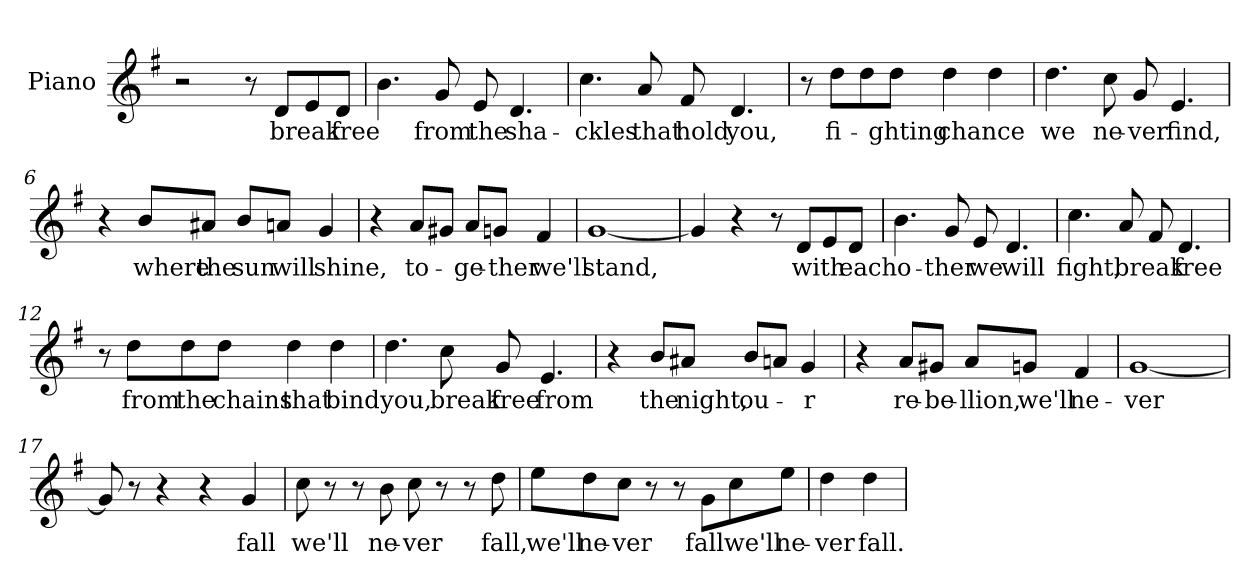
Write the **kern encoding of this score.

**kern	**text
*part1	*part1
*staff1	*staff1
*I"Piano	*
*I'Pno	*
*clefG2	*
*k[f#]	*
*G:	*
=1	=1
2r	.
8r	.
!	!LO:LY:b
8d/L	break
8e/	.
!	!LO:LY:b
8d/J	free
=2	=2
4.b\	.
!	!LO:LY:b
8g/	from
!	!LO:LY:b
8e/	the
!	!LO:LY:b
4.d/	sha-
=3	=3
!	!LO:LY:b
4.cc\	-ckles
!	!LO:LY:b
8a/	that
!	!LO:LY:b
8f#/	hold
!	!LO:LY:b
4.d/	you,
=4	=4
8r	.
!	!LO:LY:b
8dd\L	fi-
8dd\	.
!	!LO:LY:b
8dd\J	-ghting
!	!LO:LY:b
4dd\	chance
4dd\	.
!!LO:LB:g=z
=5	=5
!	!LO:LY:b
4.dd\	we
!	!LO:LY:b
8cc\	ne-
!	!LO:LY:b
8g/	-ver
!	!LO:LY:b
4.e/	find,
=6	=6
4r	.
!	!LO:LY:b
8b/L	where
!	!LO:LY:b
8a#X/J	the
!	!LO:LY:b
8b/L	sun
!	!LO:LY:b
8an/J	will
!	!LO:LY:b
4g/	shine,
=7	=7
4r	.
!	!LO:LY:b
8a/L	to-
8g#X/J	.
!	!LO:LY:b
8a/L	ge-
!	!LO:LY:b
8gn/J	-ther
!	!LO:LY:b
4f#/	we'll
=8	=8
!	!LO:LY:b
[1g	stand,
!!LO:LB:g=z
=9	=9
4g/]	.
4r	.
8r	.
!	!LO:LY:b
8d/L	with
8e/	.
!	!LO:LY:b
8d/J	each
=10	=10
!	!LO:LY:b
4.b\	o-
!	!LO:LY:b
8g/	-ther
!	!LO:LY:b
8e/	we
!	!LO:LY:b
4.d/	will
=11	=11
!	!LO:LY:b
4.cc\	fight,
!	!LO:LY:b
8a/	break
8f#/	.
!	!LO:LY:b
4.d/	free
=12	=12
8r	.
!	!LO:LY:b
8dd\L	from
!	!LO:LY:b
8dd\	the
!	!LO:LY:b
8dd\J	chains
!	!LO:LY:b
4dd\	that
!	!LO:LY:b
4dd\	bind
!!LO:LB:g=z
=13	=13
!	!LO:LY:b
4.dd\	you,
!	!LO:LY:b
8cc\	break
!	!LO:LY:b
8g/	free
!	!LO:LY:b
4.e/	from
=14	=14
4r	.
!	!LO:LY:b
8b/L	the
!	!LO:LY:b
8a#X/J	night,
!	!LO:LY:b
8b/L	ou-
8an/J	.
!	!LO:LY:b
4g/	-r
=15	=15
4r	.
!	!LO:LY:b
8a/L	re-
!	!LO:LY:b
8g#X/J	be-
!	!LO:LY:b
8a/L	-llion,
!	!LO:LY:b
8gn/J	we'll
!	!LO:LY:b
4f#/	ne-
=16	=16
!	!LO:LY:b
[1g	-ver
=17	=17
8g/]	.
8r	.
4r	.
4r	.
!	!LO:LY:b
4g/	fall
!!LO:LB:g=z
=18	=18
!	!LO:LY:b
8cc\	we'll
8r	.
8r	.
!	!LO:LY:b
8b\	ne-
!	!LO:LY:b
8cc\	-ver
8r	.
8r	.
!	!LO:LY:b
8dd\	fall,
=19	=19
!	!LO:LY:b
8ee\L	we'll
!	!LO:LY:b
8dd\	ne-
!	!LO:LY:b
8cc\J	-ver
8r	.
8r	.
!	!LO:LY:b
8g\L	fall
!	!LO:LY:b
8cc\	we'll
!	!LO:LY:b
8ee\J	ne-
=20	=20
!	!LO:LY:b
4dd\	-ver
!	!LO:LY:b
4dd\	fall.
=	=
*-	*-
